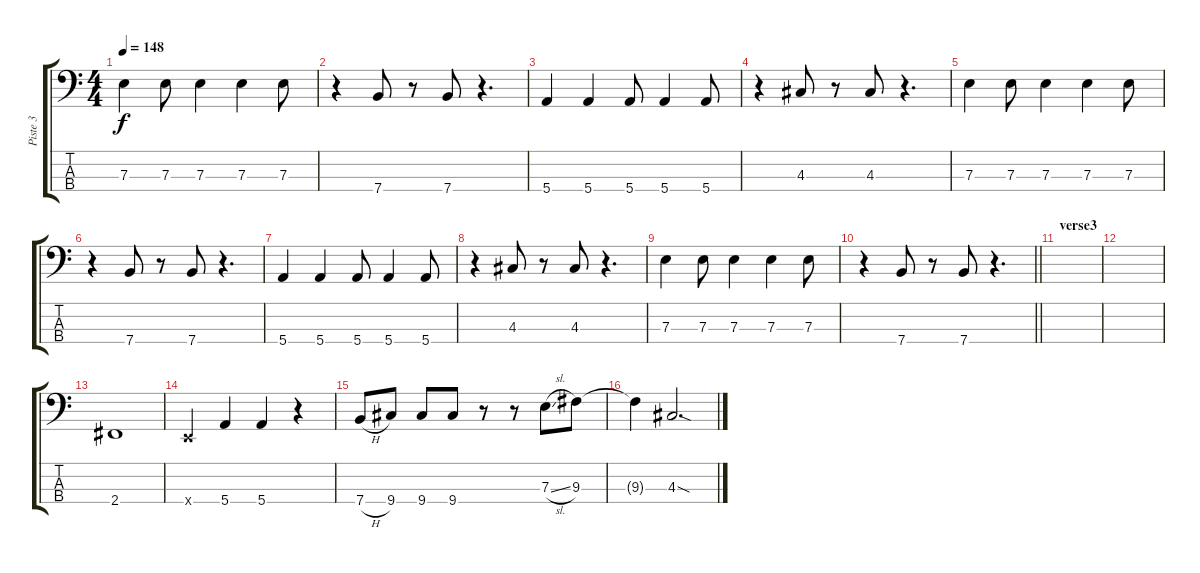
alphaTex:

\track ("Piste 3" "Piste 3") {instrument electricbassfinger}
\staff {score tabs}
\tuning (G2 D2 A1 E1) {hide}
\ts (4 4)
\tempo 148
\clef f4
\ks c
7.3.4{dy f} 7.3.8 7.3.4 7.3.4 7.3.8 |
r.4 7.4.8 r.8 7.4.8 r.4{d} |
5.4.4 5.4.4 5.4.8 5.4.4 5.4.8 |
r.4 4.3.8 r.8 4.3.8 r.4{d} |
7.3.4 7.3.8 7.3.4 7.3.4 7.3.8 |
r.4 7.4.8 r.8 7.4.8 r.4{d} |
5.4.4 5.4.4 5.4.8 5.4.4 5.4.8 |
r.4 4.3.8 r.8 4.3.8 r.4{d} |
7.3.4 7.3.8 7.3.4 7.3.4 7.3.8 |
\barLineRight lightlight
r.4 7.4.8 r.8 7.4.8 r.4{d} |
\section ("" "verse3")
|
|
2.4.1 |
0.4{x}.4 5.4.4 5.4.4 r.4 |
7.4{h}.8 9.4.8 9.4.8 9.4.8 r.8 r.8 7.3{sl}.8 9.3.8 |
9.3{t}.4 4.3{sod}.2{d}
